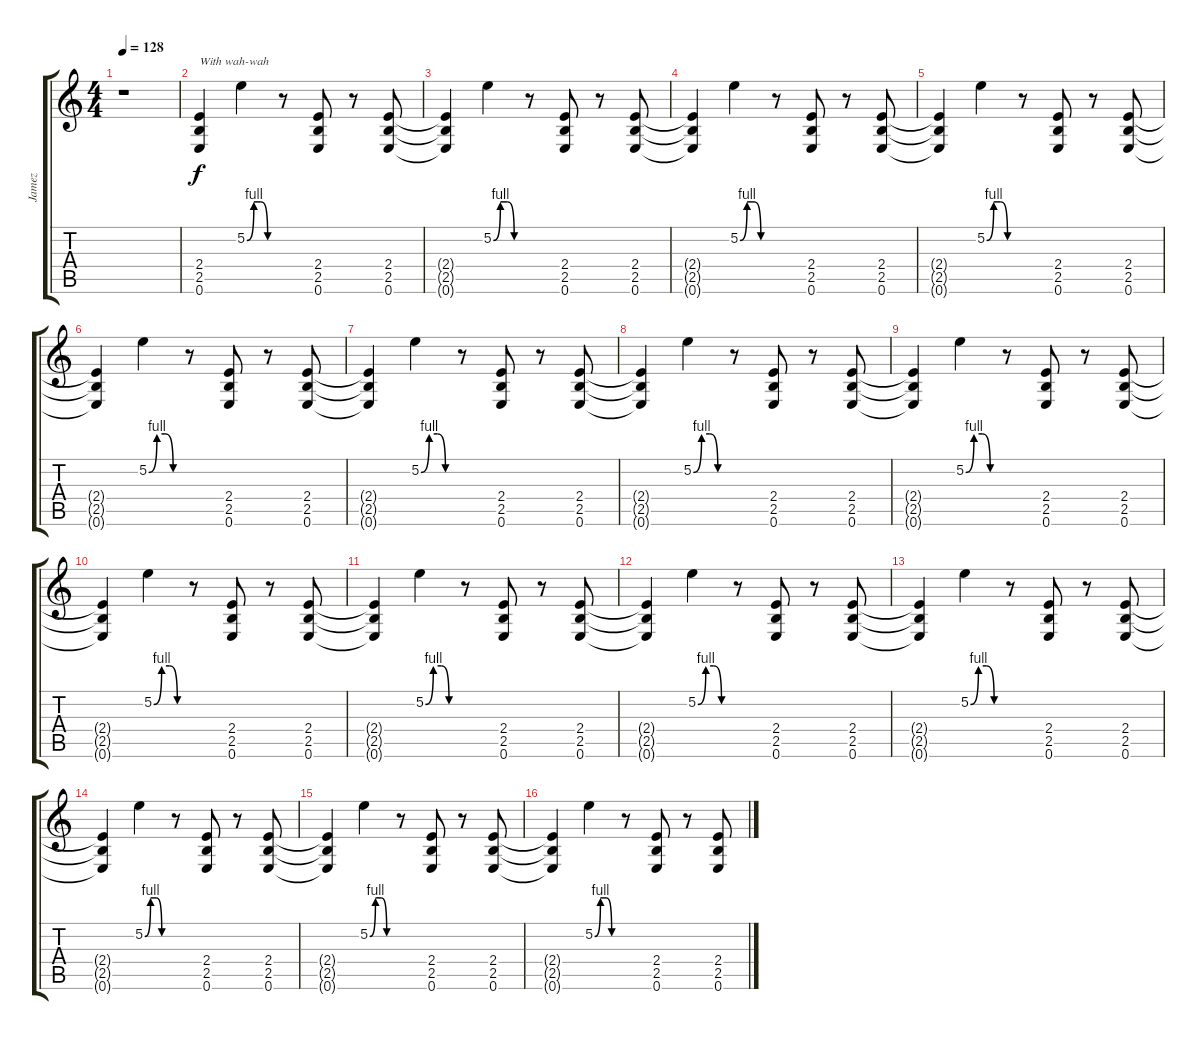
\track ("Jamez" "Jamez") {instrument overdrivenguitar}
\staff {score tabs}
\tuning (E4 B3 G3 D3 A2 E2) {hide}
\ts (4 4)
\tempo 128
\clef g2
\ks c
r.1{dy f instrument overdrivenguitar} |
(2.4 2.5 0.6).4{txt "With wah-wah"} 5.2{be (custom 0 0 15 4 30 4 45 0 60 0)}.4 r.8 (2.4 2.5 0.6).8 r.8 (2.4 2.5 0.6).8 |
(2.4{t} 2.5{t} 0.6{t}).4 5.2{be (custom 0 0 15 4 30 4 45 0 60 0)}.4 r.8 (2.4 2.5 0.6).8 r.8 (2.4 2.5 0.6).8 |
(2.4{t} 2.5{t} 0.6{t}).4 5.2{be (custom 0 0 15 4 30 4 45 0 60 0)}.4 r.8 (2.4 2.5 0.6).8 r.8 (2.4 2.5 0.6).8 |
(2.4{t} 2.5{t} 0.6{t}).4 5.2{be (custom 0 0 15 4 30 4 45 0 60 0)}.4 r.8 (2.4 2.5 0.6).8 r.8 (2.4 2.5 0.6).8 |
(2.4{t} 2.5{t} 0.6{t}).4 5.2{be (custom 0 0 15 4 30 4 45 0 60 0)}.4 r.8 (2.4 2.5 0.6).8 r.8 (2.4 2.5 0.6).8 |
(2.4{t} 2.5{t} 0.6{t}).4 5.2{be (custom 0 0 15 4 30 4 45 0 60 0)}.4 r.8 (2.4 2.5 0.6).8 r.8 (2.4 2.5 0.6).8 |
(2.4{t} 2.5{t} 0.6{t}).4 5.2{be (custom 0 0 15 4 30 4 45 0 60 0)}.4 r.8 (2.4 2.5 0.6).8 r.8 (2.4 2.5 0.6).8 |
(2.4{t} 2.5{t} 0.6{t}).4 5.2{be (custom 0 0 15 4 30 4 45 0 60 0)}.4 r.8 (2.4 2.5 0.6).8 r.8 (2.4 2.5 0.6).8 |
(2.4{t} 2.5{t} 0.6{t}).4 5.2{be (custom 0 0 15 4 30 4 45 0 60 0)}.4 r.8 (2.4 2.5 0.6).8 r.8 (2.4 2.5 0.6).8 |
(2.4{t} 2.5{t} 0.6{t}).4 5.2{be (custom 0 0 15 4 30 4 45 0 60 0)}.4 r.8 (2.4 2.5 0.6).8 r.8 (2.4 2.5 0.6).8 |
(2.4{t} 2.5{t} 0.6{t}).4 5.2{be (custom 0 0 15 4 30 4 45 0 60 0)}.4 r.8 (2.4 2.5 0.6).8 r.8 (2.4 2.5 0.6).8 |
(2.4{t} 2.5{t} 0.6{t}).4 5.2{be (custom 0 0 15 4 30 4 45 0 60 0)}.4 r.8 (2.4 2.5 0.6).8 r.8 (2.4 2.5 0.6).8 |
(2.4{t} 2.5{t} 0.6{t}).4 5.2{be (custom 0 0 15 4 30 4 45 0 60 0)}.4 r.8 (2.4 2.5 0.6).8 r.8 (2.4 2.5 0.6).8 |
(2.4{t} 2.5{t} 0.6{t}).4 5.2{be (custom 0 0 15 4 30 4 45 0 60 0)}.4 r.8 (2.4 2.5 0.6).8 r.8 (2.4 2.5 0.6).8 |
(2.4{t} 2.5{t} 0.6{t}).4 5.2{be (custom 0 0 15 4 30 4 45 0 60 0)}.4 r.8 (2.4 2.5 0.6).8 r.8 (2.4 2.5 0.6).8
